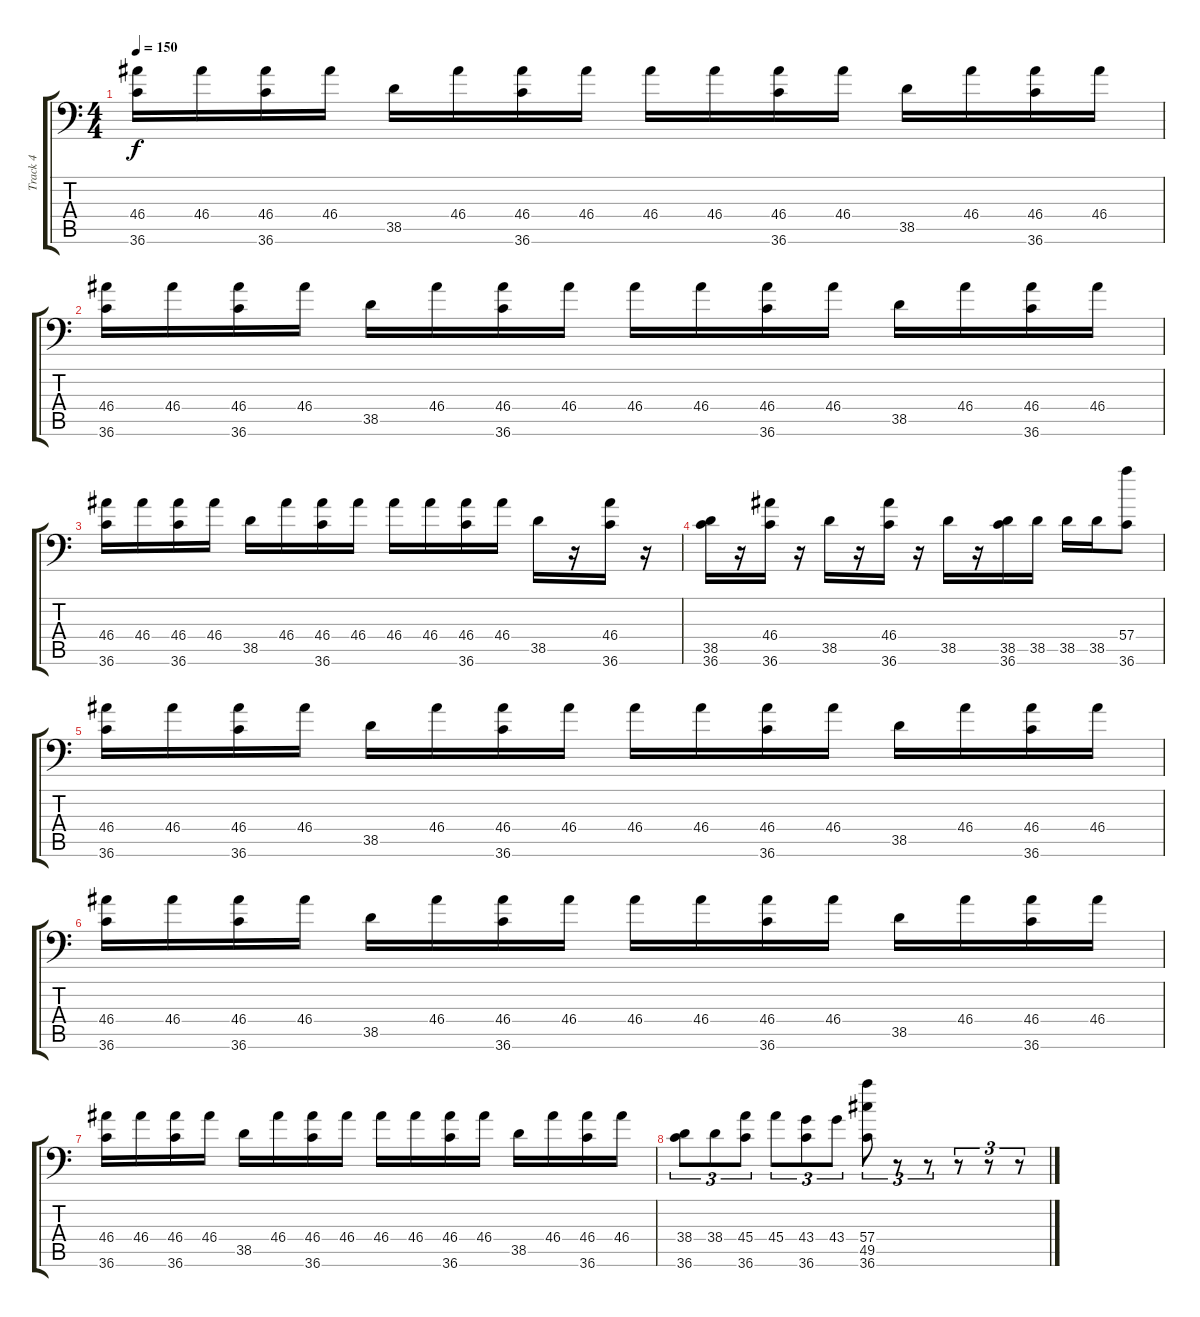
\track ("Track 4" "Track 4") {instrument acousticgrandpiano}
\staff {score tabs}
\tuning (C-1 C-1 C-1 C-1 C-1 C-1) {hide}
\ts (4 4)
\tempo 150
\clef f4
\ks c
(46.4 36.6).16{dy f} 46.4.16 (46.4 36.6).16 46.4.16 38.5.16 46.4.16 (46.4 36.6).16 46.4.16 46.4.16 46.4.16 (46.4 36.6).16 46.4.16 38.5.16 46.4.16 (46.4 36.6).16 46.4.16 |
(46.4 36.6).16 46.4.16 (46.4 36.6).16 46.4.16 38.5.16 46.4.16 (46.4 36.6).16 46.4.16 46.4.16 46.4.16 (46.4 36.6).16 46.4.16 38.5.16 46.4.16 (46.4 36.6).16 46.4.16 |
(46.4 36.6).16 46.4.16 (46.4 36.6).16 46.4.16 38.5.16 46.4.16 (46.4 36.6).16 46.4.16 46.4.16 46.4.16 (46.4 36.6).16 46.4.16 38.5.16 r.16 (46.4 36.6).16 r.16 |
(38.5 36.6).16 r.16 (46.4 36.6).16 r.16 38.5.16 r.16 (46.4 36.6).16 r.16 38.5.16 r.16 (38.5 36.6).16 38.5.16 38.5.16 38.5.16 (57.4 36.6).8 |
(46.4 36.6).16 46.4.16 (46.4 36.6).16 46.4.16 38.5.16 46.4.16 (46.4 36.6).16 46.4.16 46.4.16 46.4.16 (46.4 36.6).16 46.4.16 38.5.16 46.4.16 (46.4 36.6).16 46.4.16 |
(46.4 36.6).16 46.4.16 (46.4 36.6).16 46.4.16 38.5.16 46.4.16 (46.4 36.6).16 46.4.16 46.4.16 46.4.16 (46.4 36.6).16 46.4.16 38.5.16 46.4.16 (46.4 36.6).16 46.4.16 |
(46.4 36.6).16 46.4.16 (46.4 36.6).16 46.4.16 38.5.16 46.4.16 (46.4 36.6).16 46.4.16 46.4.16 46.4.16 (46.4 36.6).16 46.4.16 38.5.16 46.4.16 (46.4 36.6).16 46.4.16 |
(38.4 36.6).8{tu (3 2)} 38.4.8{tu (3 2)} (45.4 36.6).8{tu (3 2)} 45.4.8{tu (3 2)} (43.4 36.6).8{tu (3 2)} 43.4.8{tu (3 2)} (57.4 49.5 36.6).8{tu (3 2)} r.8{tu (3 2)} r.8{tu (3 2)} r.8{tu (3 2)} r.8{tu (3 2)} r.8{tu (3 2)}
